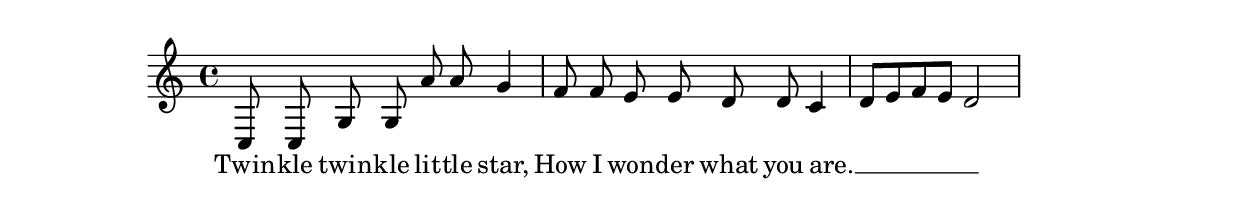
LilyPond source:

\version "2.18.2"

ldSopranoMusic = \relative c {
  << \new Voice = "soprano_voice1" {
    c8 c g' g a' a g4
    f8 f e e d d c4 d8[ e f e] d2
  } >>
}
ldSopranoLyricsVoiceOneI = \lyricmode {
  Twin -- kle twin -- kle lit -- tle star,
  How I won -- der what you are. __ _ _
}

\book {
  \header {
  }

  \bookpart { 
    \score {
      <<
      \new Staff = SopranoStaff \with { }
      \context Staff = SopranoStaff {
        \clef "treble"
        \set Staff.autoBeaming = ##f
        \ldSopranoMusic
      }
      \new Lyrics {
        \lyricsto "soprano_voice1" { \ldSopranoLyricsVoiceOneI }
      }
      >>
    }
  }
}
